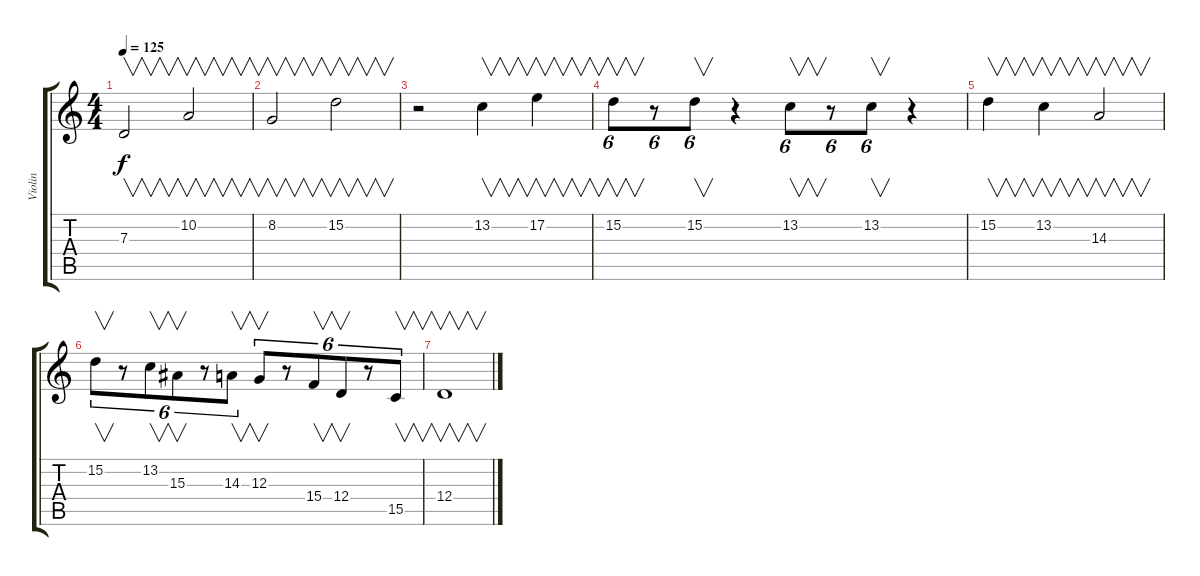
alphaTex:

\track ("Violin" "Violin") {instrument violin}
\staff {score tabs}
\tuning (E4 B3 G3 D3 A2 E2) {hide}
\ts (4 4)
\tempo 125
\clef g2
\ks c
7.3.2{v dy f} 10.2.2{v} |
8.2.2{v} 15.2.2{v} |
r.2 13.2.4{v} 17.2.4{v} |
15.2.8{v tu (6 4)} r.8{tu (6 4)} 15.2.8{v tu (6 4)} r.4 13.2.8{v tu (6 4)} r.8{tu (6 4)} 13.2.8{v tu (6 4)} r.4 |
15.2.4{v} 13.2.4{v} 14.3.2{v} |
15.2.8{v tu (6 4)} r.8{tu (6 4)} 13.2.8{v tu (6 4)} 15.3.8{v tu (6 4)} r.8{tu (6 4)} 14.3.8{v tu (6 4)} 12.3.8{v tu (6 4)} r.8{tu (6 4)} 15.4.8{v tu (6 4)} 12.4.8{v tu (6 4)} r.8{tu (6 4)} 15.5.8{v tu (6 4)} |
12.4.1{v}
